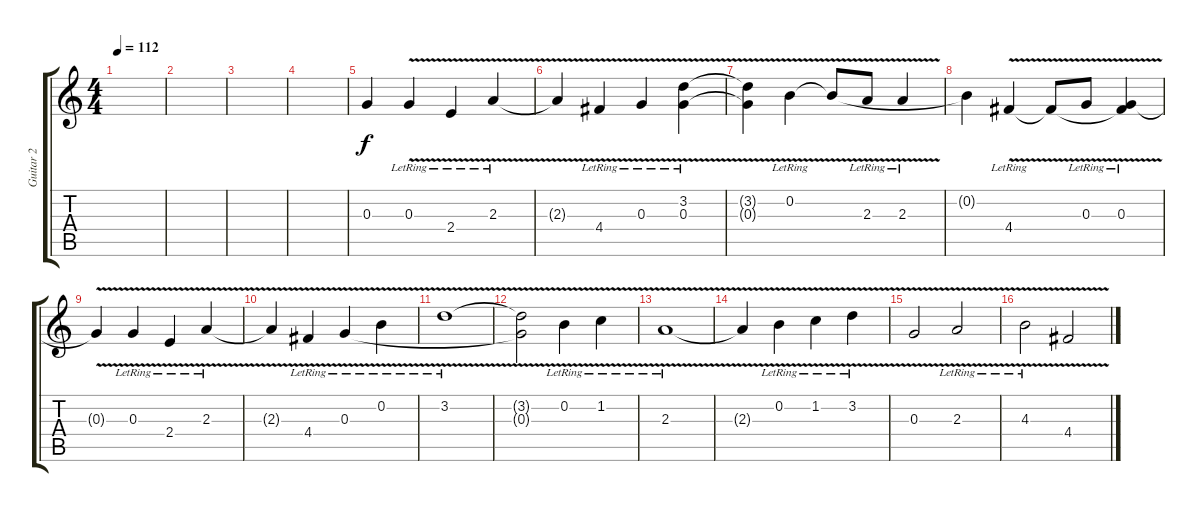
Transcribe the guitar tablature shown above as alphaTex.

\track ("Guitar 2" "Guitar 2") {instrument electricguitarjazz}
\staff {score tabs}
\tuning (E4 B3 G3 D3 A2 E2) {hide}
\ts (4 4)
\tempo 112
\clef g2
\ks c
|
|
|
|
0.3.4{volume 13} 0.3{v lr}.4 2.4{v lr}.4 2.3{v lr}.4 |
2.3{t}.4 4.4{v lr}.4 0.3{v lr}.4 (3.2{v lr} 0.3{v lr}).4 |
(3.2{t} 0.3{t}).4 0.2{v lr}.4 0.2{t}.8 2.3{v lr}.8 2.3{v lr}.4 |
0.2{t}.4 4.4{v lr}.4 4.4{t}.8 0.3{v lr}.8 (0.3{v lr} 4.4{t}).4 |
0.3{t}.4{volume 12} 0.3{v lr}.4 2.4{v lr}.4 2.3{v lr}.4 |
2.3{t}.4 4.4{v lr}.4 0.3{v lr}.4 0.2{v lr}.4 |
3.2{v lr}.1 |
(3.2{t} 0.3{t}).2 0.2{v lr}.4 1.2{v lr}.4 |
2.3{v lr}.1 |
2.3{t}.4 0.2{v lr}.4 1.2{v lr}.4 3.2{v lr}.4 |
0.3{v}.2 2.3{v lr}.2 |
4.3{v lr}.2 4.4{v}.2
